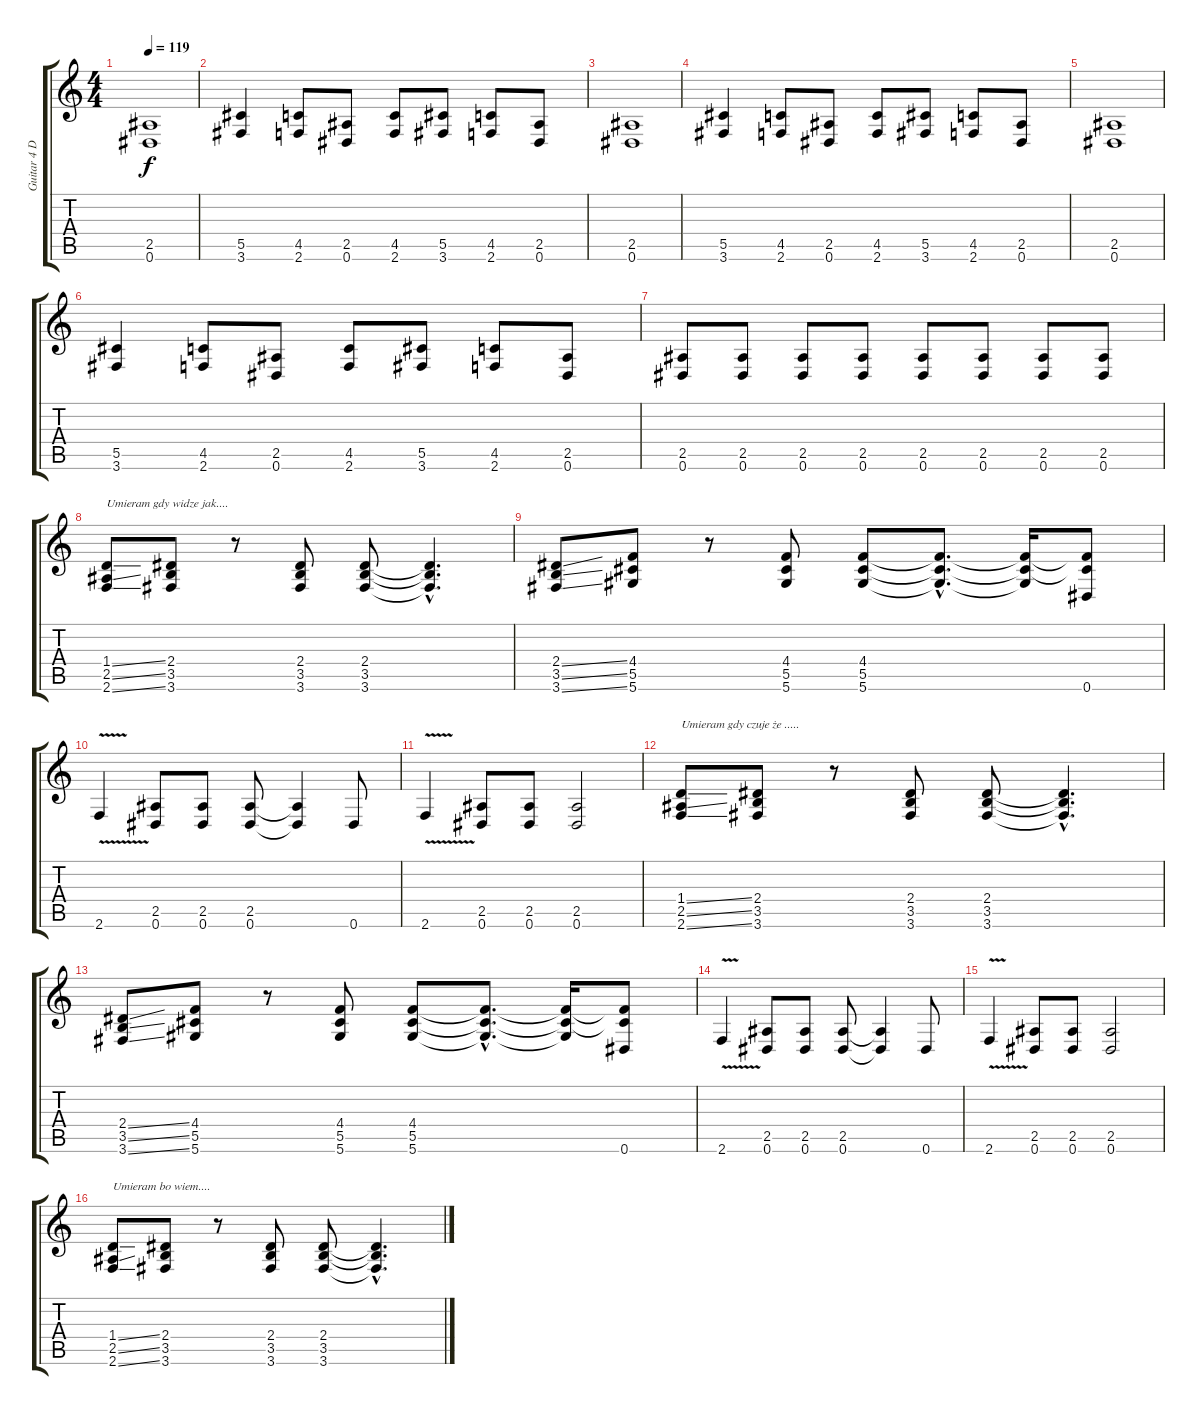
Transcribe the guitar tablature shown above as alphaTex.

\track ("Guitar 4 Distortion" "Guitar 4 D") {instrument distortionguitar}
\staff {score tabs}
\tuning (Eb4 Bb3 Gb3 Db3 Ab2 Eb2) {hide}
\ts (4 4)
\tempo 119
\clef g2
\ks c
(2.5 0.6).1{dy f} |
(5.5 3.6).4 (4.5 2.6).8 (2.5 0.6).8 (4.5 2.6).8 (5.5 3.6).8 (4.5 2.6).8 (2.5 0.6).8 |
(2.5 0.6).1 |
(5.5 3.6).4 (4.5 2.6).8 (2.5 0.6).8 (4.5 2.6).8 (5.5 3.6).8 (4.5 2.6).8 (2.5 0.6).8 |
(2.5 0.6).1 |
(5.5 3.6).4 (4.5 2.6).8 (2.5 0.6).8 (4.5 2.6).8 (5.5 3.6).8 (4.5 2.6).8 (2.5 0.6).8 |
(2.5 0.6).8 (2.5 0.6).8 (2.5 0.6).8 (2.5 0.6).8 (2.5 0.6).8 (2.5 0.6).8 (2.5 0.6).8 (2.5 0.6).8 |
(1.4{ss} 2.5{ss} 2.6{ss}).8{txt "Umieram gdy widze jak...."} (2.4 3.5 3.6).8 r.8 (2.4 3.5 3.6).8 (2.4 3.5 3.6).8 (2.4{hac t} 3.5{hac t} 3.6{hac t}).4{d} |
(2.4{ss} 3.5{ss} 3.6{ss}).8 (4.4 5.5 5.6).8 r.8 (4.4 5.5 5.6).8 (4.4 5.5 5.6).8 (4.4{hac t} 5.5{hac t} 5.6{hac t}).8{d} (4.4{t} 5.5{t} 5.6{t}).16 (4.4{t} 5.5{t} 0.6).8 |
2.6{v}.4 (2.5 0.6).8 (2.5 0.6).8 (2.5 0.6).8 (2.5{t} 0.6{t}).4 0.6.8 |
2.6{v}.4 (2.5 0.6).8 (2.5 0.6).8 (2.5 0.6).2 |
(1.4{ss} 2.5{ss} 2.6{ss}).8{txt "Umieram gdy czuje że ....."} (2.4 3.5 3.6).8 r.8 (2.4 3.5 3.6).8 (2.4 3.5 3.6).8 (2.4{hac t} 3.5{hac t} 3.6{hac t}).4{d} |
(2.4{ss} 3.5{ss} 3.6{ss}).8 (4.4 5.5 5.6).8 r.8 (4.4 5.5 5.6).8 (4.4 5.5 5.6).8 (4.4{hac t} 5.5{hac t} 5.6{hac t}).8{d} (4.4{t} 5.5{t} 5.6{t}).16 (4.4{t} 5.5{t} 0.6).8 |
2.6{v}.4 (2.5 0.6).8 (2.5 0.6).8 (2.5 0.6).8 (2.5{t} 0.6{t}).4 0.6.8 |
2.6{v}.4 (2.5 0.6).8 (2.5 0.6).8 (2.5 0.6).2 |
(1.4{ss} 2.5{ss} 2.6{ss}).8{txt "Umieram bo wiem...."} (2.4 3.5 3.6).8 r.8 (2.4 3.5 3.6).8 (2.4 3.5 3.6).8 (2.4{hac t} 3.5{hac t} 3.6{hac t}).4{d}
